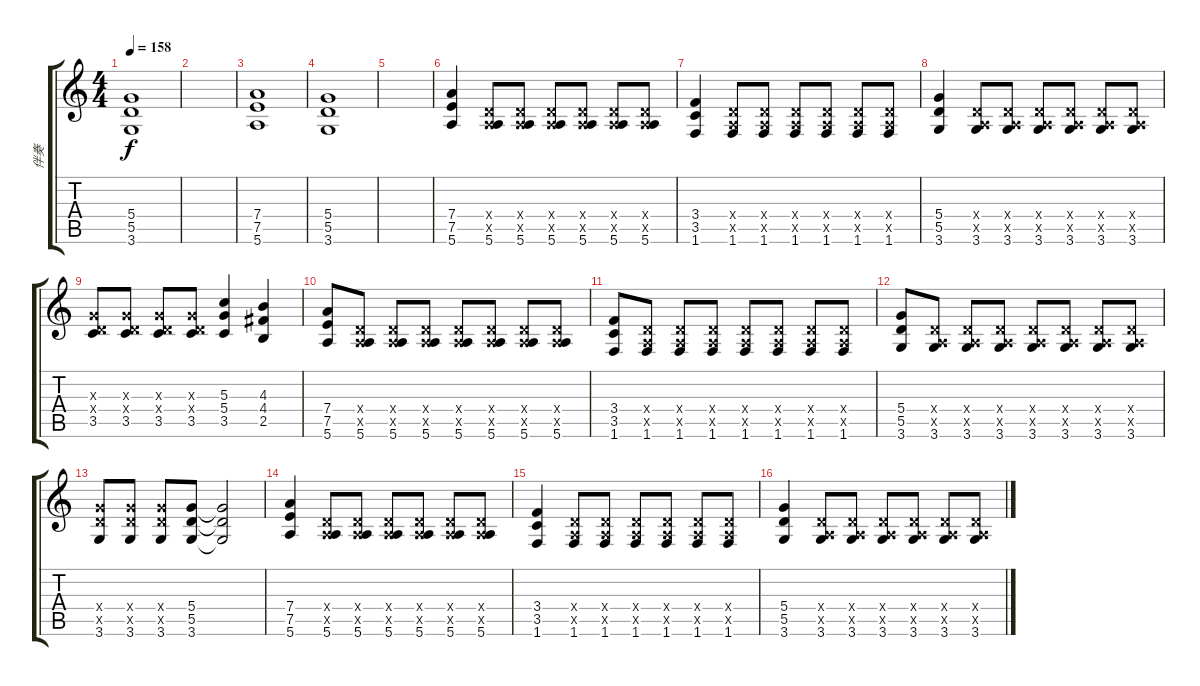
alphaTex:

\track ("伴奏" "伴奏") {instrument distortionguitar}
\staff {score tabs}
\tuning (E4 B3 G3 D3 A2 E2) {hide}
\ts (4 4)
\tempo 158
\clef g2
\ks c
(5.4 5.5 3.6).1{dy f} |
|
(7.4 7.5 5.6).1 |
(5.4 5.5 3.6).1 |
|
(7.4 7.5 5.6).4 (0.4{x} 0.5{x} 5.6).8 (0.4{x} 0.5{x} 5.6).8 (0.4{x} 0.5{x} 5.6).8 (0.4{x} 0.5{x} 5.6).8 (0.4{x} 0.5{x} 5.6).8 (0.4{x} 0.5{x} 5.6).8 |
(3.4 3.5 1.6).4 (0.4{x} 0.5{x} 1.6).8 (0.4{x} 0.5{x} 1.6).8 (0.4{x} 0.5{x} 1.6).8 (0.4{x} 0.5{x} 1.6).8 (0.4{x} 0.5{x} 1.6).8 (0.4{x} 0.5{x} 1.6).8 |
(5.4 5.5 3.6).4 (0.4{x} 0.5{x} 3.6).8 (0.4{x} 0.5{x} 3.6).8 (0.4{x} 0.5{x} 3.6).8 (0.4{x} 0.5{x} 3.6).8 (0.4{x} 0.5{x} 3.6).8 (0.4{x} 0.5{x} 3.6).8 |
(0.3{x} 0.4{x} 3.5).8 (0.3{x} 0.4{x} 3.5).8 (0.3{x} 0.4{x} 3.5).8 (0.3{x} 0.4{x} 3.5).8 (5.3 5.4 3.5).4 (4.3 4.4 2.5).4 |
(7.4 7.5 5.6).8 (0.4{x} 0.5{x} 5.6).8 (0.4{x} 0.5{x} 5.6).8 (0.4{x} 0.5{x} 5.6).8 (0.4{x} 0.5{x} 5.6).8 (0.4{x} 0.5{x} 5.6).8 (0.4{x} 0.5{x} 5.6).8 (0.4{x} 0.5{x} 5.6).8 |
(3.4 3.5 1.6).8 (0.4{x} 0.5{x} 1.6).8 (0.4{x} 0.5{x} 1.6).8 (0.4{x} 0.5{x} 1.6).8 (0.4{x} 0.5{x} 1.6).8 (0.4{x} 0.5{x} 1.6).8 (0.4{x} 0.5{x} 1.6).8 (0.4{x} 0.5{x} 1.6).8 |
(5.4 5.5 3.6).8 (0.4{x} 0.5{x} 3.6).8 (0.4{x} 0.5{x} 3.6).8 (0.4{x} 0.5{x} 3.6).8 (0.4{x} 0.5{x} 3.6).8 (0.4{x} 0.5{x} 3.6).8 (0.4{x} 0.5{x} 3.6).8 (0.4{x} 0.5{x} 3.6).8 |
(5.4{x} 5.5{x} 3.6).8 (5.4{x} 5.5{x} 3.6).8 (5.4{x} 5.5{x} 3.6).8 (5.4 5.5 3.6).8 (5.4{t} 5.5{t} 3.6{t}).2 |
(7.4 7.5 5.6).4 (0.4{x} 0.5{x} 5.6).8 (0.4{x} 0.5{x} 5.6).8 (0.4{x} 0.5{x} 5.6).8 (0.4{x} 0.5{x} 5.6).8 (0.4{x} 0.5{x} 5.6).8 (0.4{x} 0.5{x} 5.6).8 |
(3.4 3.5 1.6).4 (0.4{x} 0.5{x} 1.6).8 (0.4{x} 0.5{x} 1.6).8 (0.4{x} 0.5{x} 1.6).8 (0.4{x} 0.5{x} 1.6).8 (0.4{x} 0.5{x} 1.6).8 (0.4{x} 0.5{x} 1.6).8 |
(5.4 5.5 3.6).4 (0.4{x} 0.5{x} 3.6).8 (0.4{x} 0.5{x} 3.6).8 (0.4{x} 0.5{x} 3.6).8 (0.4{x} 0.5{x} 3.6).8 (0.4{x} 0.5{x} 3.6).8 (0.4{x} 0.5{x} 3.6).8
